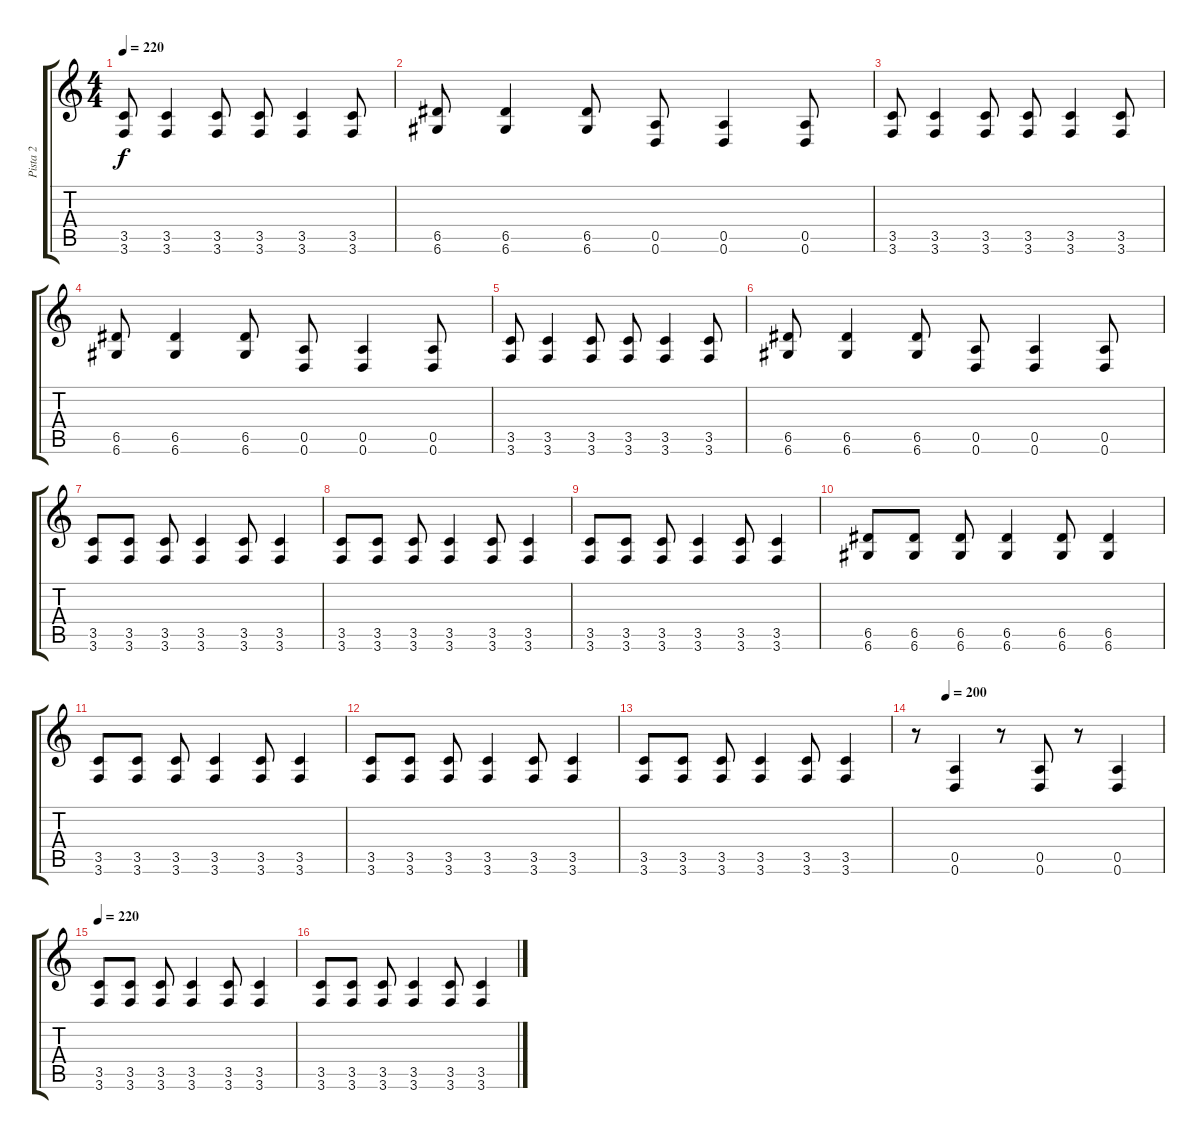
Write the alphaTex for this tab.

\track ("Pista 2" "Pista 2") {instrument distortionguitar}
\staff {score tabs}
\tuning (E4 B3 G3 D3 A2 D2) {hide}
\ts (4 4)
\tempo 220
\clef g2
\ks c
(3.5 3.6).8{dy f} (3.5 3.6).4 (3.5 3.6).8 (3.5 3.6).8 (3.5 3.6).4 (3.5 3.6).8 |
(6.5 6.6).8 (6.5 6.6).4 (6.5 6.6).8 (0.5 0.6).8 (0.5 0.6).4 (0.5 0.6).8 |
(3.5 3.6).8 (3.5 3.6).4 (3.5 3.6).8 (3.5 3.6).8 (3.5 3.6).4 (3.5 3.6).8 |
(6.5 6.6).8 (6.5 6.6).4 (6.5 6.6).8 (0.5 0.6).8 (0.5 0.6).4 (0.5 0.6).8 |
(3.5 3.6).8 (3.5 3.6).4 (3.5 3.6).8 (3.5 3.6).8 (3.5 3.6).4 (3.5 3.6).8 |
(6.5 6.6).8 (6.5 6.6).4 (6.5 6.6).8 (0.5 0.6).8 (0.5 0.6).4 (0.5 0.6).8 |
(3.5 3.6).8 (3.5 3.6).8 (3.5 3.6).8 (3.5 3.6).4 (3.5 3.6).8 (3.5 3.6).4 |
(3.5 3.6).8 (3.5 3.6).8 (3.5 3.6).8 (3.5 3.6).4 (3.5 3.6).8 (3.5 3.6).4 |
(3.5 3.6).8 (3.5 3.6).8 (3.5 3.6).8 (3.5 3.6).4 (3.5 3.6).8 (3.5 3.6).4 |
(6.5 6.6).8 (6.5 6.6).8 (6.5 6.6).8 (6.5 6.6).4 (6.5 6.6).8 (6.5 6.6).4 |
(3.5 3.6).8 (3.5 3.6).8 (3.5 3.6).8 (3.5 3.6).4 (3.5 3.6).8 (3.5 3.6).4 |
(3.5 3.6).8 (3.5 3.6).8 (3.5 3.6).8 (3.5 3.6).4 (3.5 3.6).8 (3.5 3.6).4 |
(3.5 3.6).8 (3.5 3.6).8 (3.5 3.6).8 (3.5 3.6).4 (3.5 3.6).8 (3.5 3.6).4 |
\tempo (200 0.125)
r.8 (0.5 0.6).4 r.8 (0.5 0.6).8 r.8 (0.5 0.6).4 |
\tempo 220
(3.5 3.6).8 (3.5 3.6).8 (3.5 3.6).8 (3.5 3.6).4 (3.5 3.6).8 (3.5 3.6).4 |
(3.5 3.6).8 (3.5 3.6).8 (3.5 3.6).8 (3.5 3.6).4 (3.5 3.6).8 (3.5 3.6).4
